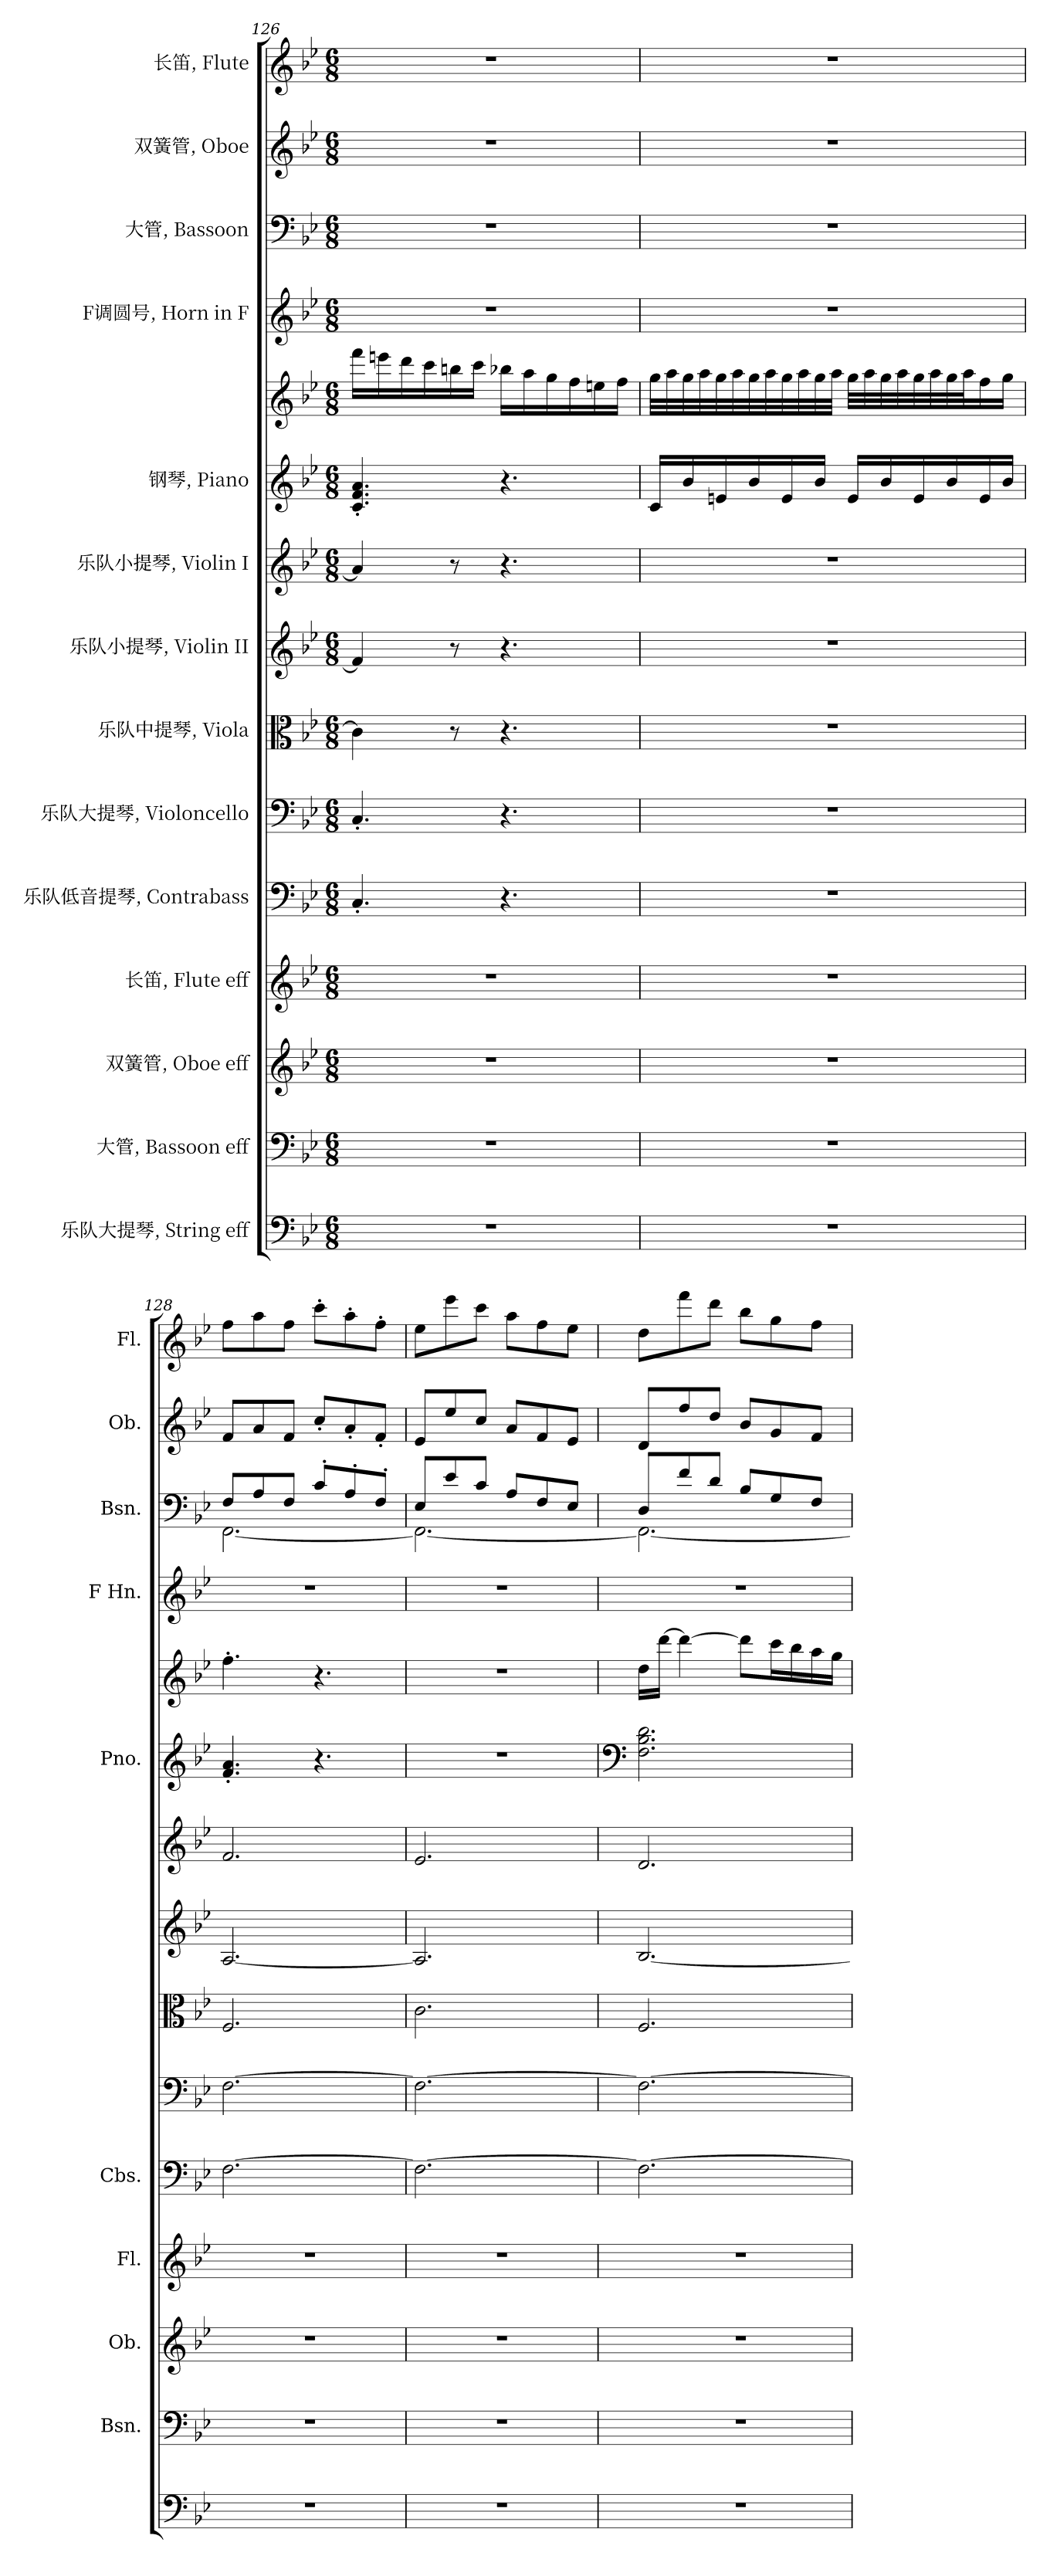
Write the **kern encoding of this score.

**kern	**kern	**kern	**kern	**kern	**kern	**kern	**kern	**kern	**kern	**kern	**kern	**kern	**kern	**kern
*part14	*part13	*part12	*part11	*part10	*part9	*part8	*part7	*part6	*part5	*part5	*part4	*part3	*part2	*part1
*staff15	*staff14	*staff13	*staff12	*staff11	*staff10	*staff9	*staff8	*staff7	*staff6	*staff5	*staff4	*staff3	*staff2	*staff1
*I"乐队大提琴, String eff	*I"大管, Bassoon eff	*I"双簧管, Oboe eff	*I"长笛, Flute eff	*I"乐队低音提琴, Contrabass	*I"乐队大提琴, Violoncello	*I"乐队中提琴, Viola	*I"乐队小提琴, Violin II	*I"乐队小提琴, Violin I	*I"钢琴, Piano	*	*I"F调圆号, Horn in F	*I"大管, Bassoon	*I"双簧管, Oboe	*I"长笛, Flute
*	*I'Bsn.	*I'Ob.	*I'Fl.	*I'Cbs.	*	*	*	*	*I'Pno.	*	*I'F Hn.	*I'Bsn.	*I'Ob.	*I'Fl.
*clefF4	*clefF4	*clefG2	*clefG2	*clefF4	*clefF4	*clefC3	*clefG2	*clefG2	*clefG2	*clefG2	*clefG2	*clefF4	*clefG2	*clefG2
*	*	*	*	*ITrd7c12	*	*	*	*	*	*	*ITrd4c7	*	*	*
*k[b-e-]	*k[b-e-]	*k[b-e-]	*k[b-e-]	*k[b-e-]	*k[b-e-]	*k[b-e-]	*k[b-e-]	*k[b-e-]	*k[b-e-]	*k[b-e-]	*k[b-e-a-]	*k[b-e-]	*k[b-e-]	*k[b-e-]
*M6/8	*M6/8	*M6/8	*M6/8	*M6/8	*M6/8	*M6/8	*M6/8	*M6/8	*M6/8	*M6/8	*M6/8	*M6/8	*M6/8	*M6/8
=126	=126	=126	=126	=126	=126	=126	=126	=126	=126	=126	=126	=126	=126	=126
2.r	2.r	2.r	2.r	4.CC'/	4.C'/	4c\]	4f/]	4a/]	4.c/' 4.f/' 4.a/'	16fff\LL	2.r	2.r	2.r	2.r
.	.	.	.	.	.	.	.	.	.	16eeen\	.	.	.	.
.	.	.	.	.	.	.	.	.	.	16ddd\	.	.	.	.
.	.	.	.	.	.	.	.	.	.	16ccc\	.	.	.	.
.	.	.	.	.	.	8r	8r	8r	.	16bbn\	.	.	.	.
.	.	.	.	.	.	.	.	.	.	16ccc\JJ	.	.	.	.
.	.	.	.	4.r	4.r	4.r	4.r	4.r	4.r	16bb-X\LL	.	.	.	.
.	.	.	.	.	.	.	.	.	.	16aa\	.	.	.	.
.	.	.	.	.	.	.	.	.	.	16gg\	.	.	.	.
.	.	.	.	.	.	.	.	.	.	16ff\	.	.	.	.
.	.	.	.	.	.	.	.	.	.	16een\	.	.	.	.
.	.	.	.	.	.	.	.	.	.	16ff\JJ	.	.	.	.
!!LO:PB:g=z
=127	=127	=127	=127	=127	=127	=127	=127	=127	=127	=127	=127	=127	=127	=127
2.r	2.r	2.r	2.r	2.r	2.r	2.r	2.r	2.r	16c/LL	32gg\LLL	2.r	2.r	2.r	2.r
.	.	.	.	.	.	.	.	.	.	32aa\	.	.	.	.
.	.	.	.	.	.	.	.	.	16b-/	32gg\	.	.	.	.
.	.	.	.	.	.	.	.	.	.	32aa\	.	.	.	.
.	.	.	.	.	.	.	.	.	16en/	32gg\	.	.	.	.
.	.	.	.	.	.	.	.	.	.	32aa\	.	.	.	.
.	.	.	.	.	.	.	.	.	16b-/	32gg\	.	.	.	.
.	.	.	.	.	.	.	.	.	.	32aa\	.	.	.	.
.	.	.	.	.	.	.	.	.	16e/	32gg\	.	.	.	.
.	.	.	.	.	.	.	.	.	.	32aa\	.	.	.	.
.	.	.	.	.	.	.	.	.	16b-/JJ	32gg\	.	.	.	.
.	.	.	.	.	.	.	.	.	.	32aa\JJJ	.	.	.	.
.	.	.	.	.	.	.	.	.	16e/LL	32gg\LLL	.	.	.	.
.	.	.	.	.	.	.	.	.	.	32aa\	.	.	.	.
.	.	.	.	.	.	.	.	.	16b-/	32gg\	.	.	.	.
.	.	.	.	.	.	.	.	.	.	32aa\	.	.	.	.
.	.	.	.	.	.	.	.	.	16e/	32gg\	.	.	.	.
.	.	.	.	.	.	.	.	.	.	32aa\	.	.	.	.
.	.	.	.	.	.	.	.	.	16b-/	32gg\	.	.	.	.
.	.	.	.	.	.	.	.	.	.	32aa\J	.	.	.	.
.	.	.	.	.	.	.	.	.	16e/	16ff\	.	.	.	.
.	.	.	.	.	.	.	.	.	16b-/JJ	16gg\JJ	.	.	.	.
=128	=128	=128	=128	=128	=128	=128	=128	=128	=128	=128	=128	=128	=128	=128
*	*	*	*	*	*	*	*	*	*	*	*	*^	*	*
2.r	2.r	2.r	2.r	[2.FF\	[2.F\	2.F/	[2.A/	2.f/	4.f/' 4.a/'	4.ff'\	2.r	8F/L	[2.FF\	8f/L	8ff\L
.	.	.	.	.	.	.	.	.	.	.	.	8A/	.	8a/	8aa\
.	.	.	.	.	.	.	.	.	.	.	.	8F/J	.	8f/J	8ff\J
.	.	.	.	.	.	.	.	.	4.r	4.r	.	8c'/L	.	8cc'/L	8ccc'\L
.	.	.	.	.	.	.	.	.	.	.	.	8A'/	.	8a'/	8aa'\
.	.	.	.	.	.	.	.	.	.	.	.	8F'/J	.	8f'/J	8ff'\J
=129	=129	=129	=129	=129	=129	=129	=129	=129	=129	=129	=129	=129	=129	=129	=129
2.r	2.r	2.r	2.r	2.FF\_	2.F\_	2.c\	2.A/]	2.e-/	2.r	2.r	2.r	8E-/L	2.FF\_	8e-/L	8ee-\L
.	.	.	.	.	.	.	.	.	.	.	.	8e-/	.	8ee-/	8eee-\
.	.	.	.	.	.	.	.	.	.	.	.	8c/J	.	8cc/J	8ccc\J
.	.	.	.	.	.	.	.	.	.	.	.	8A/L	.	8a/L	8aa\L
.	.	.	.	.	.	.	.	.	.	.	.	8F/	.	8f/	8ff\
.	.	.	.	.	.	.	.	.	.	.	.	8E-/J	.	8e-/J	8ee-\J
!!LO:PB:g=z
=130	=130	=130	=130	=130	=130	=130	=130	=130	=130	=130	=130	=130	=130	=130	=130
*	*	*	*	*	*	*	*	*	*clefF4	*	*	*	*	*	*
2.r	2.r	2.r	2.r	2.FF\_	2.F\_	2.F/	[2.B-/	2.d/	2.F\ 2.B-\ 2.d\	16dd\LL	2.r	8D/L	2.FF\_	8d/L	8dd\L
.	.	.	.	.	.	.	.	.	.	[16ddd\JJ	.	.	.	.	.
.	.	.	.	.	.	.	.	.	.	4ddd\_	.	8f/	.	8ff/	8fff\
.	.	.	.	.	.	.	.	.	.	.	.	8d/J	.	8dd/J	8ddd\J
.	.	.	.	.	.	.	.	.	.	8ddd\L]	.	8B-/L	.	8b-/L	8bb-\L
.	.	.	.	.	.	.	.	.	.	16ccc\L	.	8G/	.	8g/	8gg\
.	.	.	.	.	.	.	.	.	.	16bb-\	.	.	.	.	.
.	.	.	.	.	.	.	.	.	.	16aa\	.	8F/J	.	8f/J	8ff\J
.	.	.	.	.	.	.	.	.	.	16gg\JJ	.	.	.	.	.
*	*	*	*	*	*	*	*	*	*	*	*	*v	*v	*	*
=	=	=	=	=	=	=	=	=	=	=	=	=	=	=
*-	*-	*-	*-	*-	*-	*-	*-	*-	*-	*-	*-	*-	*-	*-
